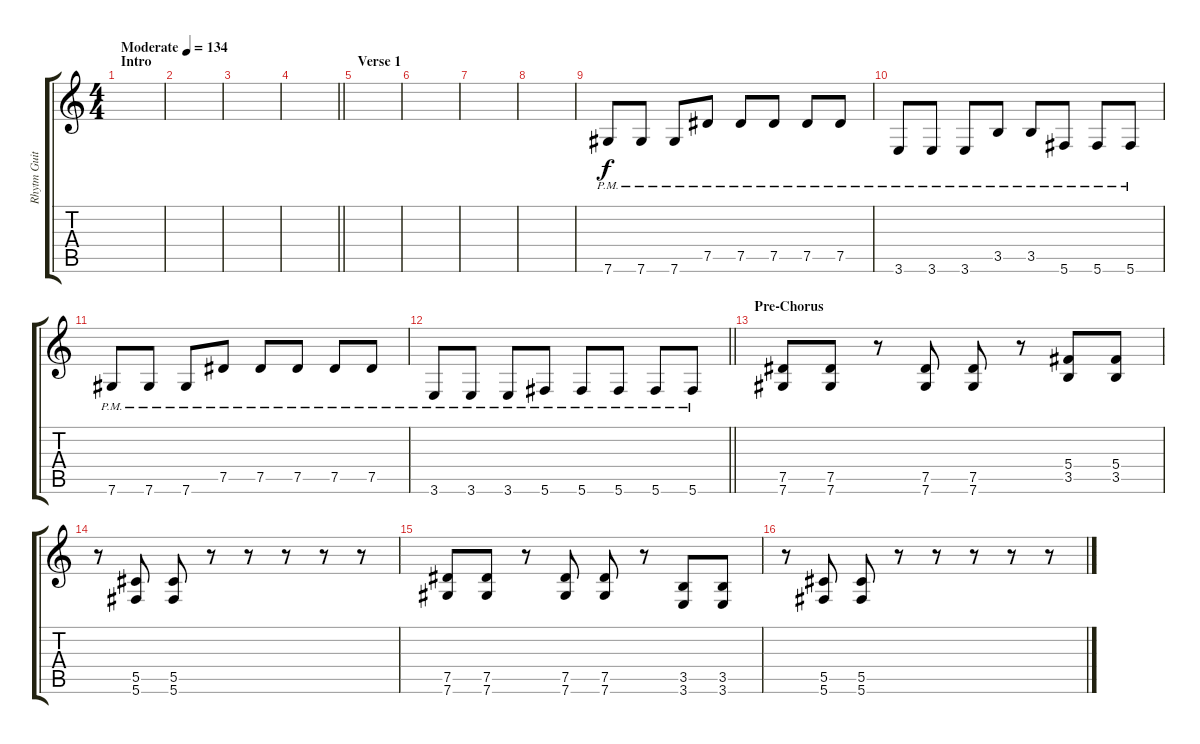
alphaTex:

\track ("Rhytm Guitar [R]" "Rhytm Guit") {instrument distortionguitar}
\staff {score tabs}
\tuning (Eb4 Bb3 Gb3 Db3 Ab2 Db2) {hide}
\ts (4 4)
\section ("" "Intro")
\tempo (134 "Moderate")
\clef g2
\ks c
|
|
|
\barLineRight lightlight
|
\section ("" "Verse 1")
|
|
|
|
7.6{pm}.8 7.6{pm}.8 7.6{pm}.8 7.5{pm}.8 7.5{pm}.8 7.5{pm}.8 7.5{pm}.8 7.5{pm}.8 |
3.6{pm}.8 3.6{pm}.8 3.6{pm}.8 3.5{pm}.8 3.5{pm}.8 5.6{pm}.8 5.6{pm}.8 5.6{pm}.8 |
7.6{pm}.8 7.6{pm}.8 7.6{pm}.8 7.5{pm}.8 7.5{pm}.8 7.5{pm}.8 7.5{pm}.8 7.5{pm}.8 |
\barLineRight lightlight
3.6{pm}.8 3.6{pm}.8 3.6{pm}.8 5.6{pm}.8 5.6{pm}.8 5.6{pm}.8 5.6{pm}.8 5.6{pm}.8 |
\section ("" "Pre-Chorus")
(7.5 7.6).8 (7.5 7.6).8 r.8 (7.5 7.6).8 (7.5 7.6).8 r.8 (5.4 3.5).8 (5.4 3.5).8 |
r.8 (5.5 5.6).8 (5.5 5.6).8 r.8 r.8 r.8 r.8 r.8 |
(7.5 7.6).8 (7.5 7.6).8 r.8 (7.5 7.6).8 (7.5 7.6).8 r.8 (3.5 3.6).8 (3.5 3.6).8 |
r.8 (5.5 5.6).8 (5.5 5.6).8 r.8 r.8 r.8 r.8 r.8
